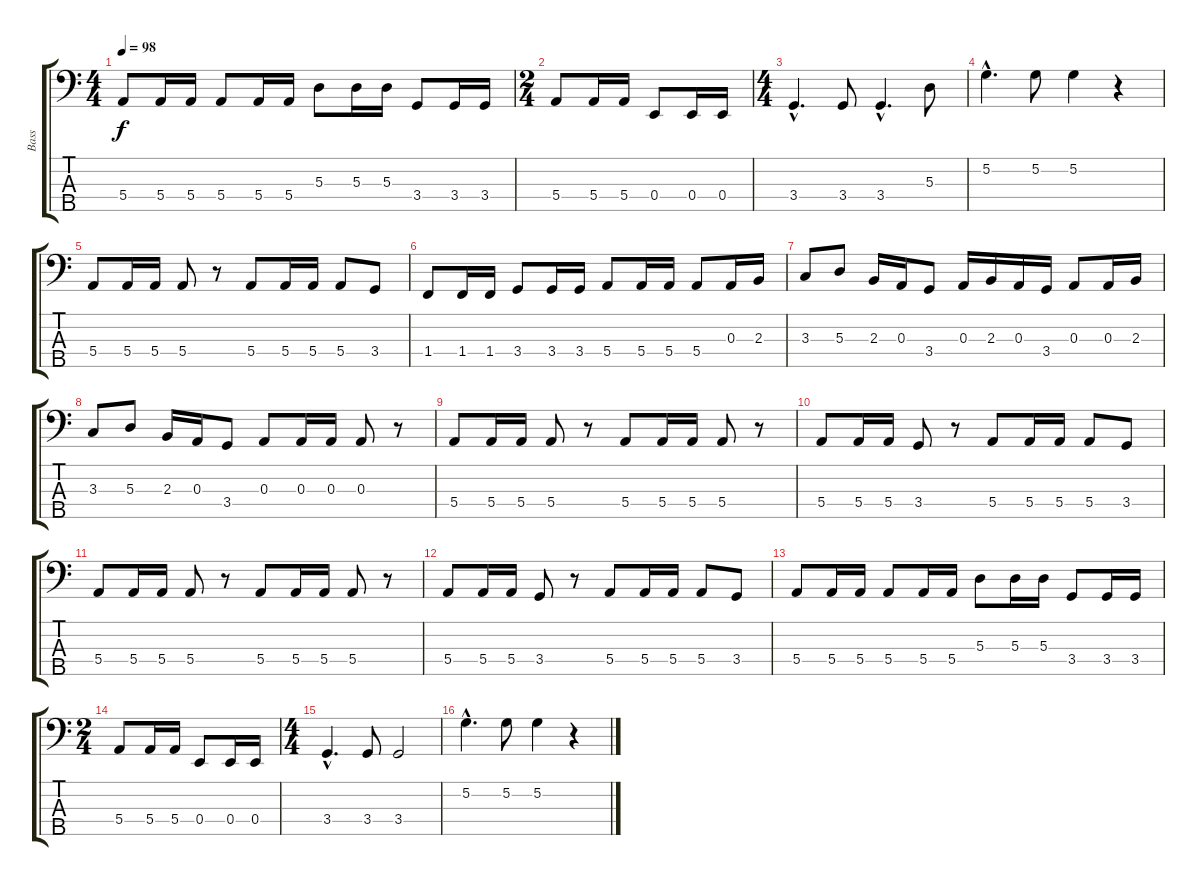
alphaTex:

\track ("Bass" "Bass") {instrument electricbassfinger}
\staff {score tabs}
\tuning (G2 D2 A1 E1 B0) {hide}
\ts (4 4)
\tempo 98
\clef f4
\ks c
5.4.8{dy f} 5.4.16 5.4.16 5.4.8 5.4.16 5.4.16 5.3.8 5.3.16 5.3.16 3.4.8 3.4.16 3.4.16 |
\ts (2 4)
5.4.8 5.4.16 5.4.16 0.4.8 0.4.16 0.4.16 |
\ts (4 4)
3.4{hac}.4{d} 3.4.8 3.4{hac}.4{d} 5.3.8 |
5.2{hac}.4{d} 5.2.8 5.2.4 r.4 |
5.4.8 5.4.16 5.4.16 5.4.8 r.8 5.4.8 5.4.16 5.4.16 5.4.8 3.4.8 |
1.4.8 1.4.16 1.4.16 3.4.8 3.4.16 3.4.16 5.4.8 5.4.16 5.4.16 5.4.8 0.3.16 2.3.16 |
3.3.8 5.3.8 2.3.16 0.3.16 3.4.8 0.3.16 2.3.16 0.3.16 3.4.16 0.3.8 0.3.16 2.3.16 |
3.3.8 5.3.8 2.3.16 0.3.16 3.4.8 0.3.8 0.3.16 0.3.16 0.3.8 r.8 |
5.4.8 5.4.16 5.4.16 5.4.8 r.8 5.4.8 5.4.16 5.4.16 5.4.8 r.8 |
5.4.8 5.4.16 5.4.16 3.4.8 r.8 5.4.8 5.4.16 5.4.16 5.4.8 3.4.8 |
5.4.8 5.4.16 5.4.16 5.4.8 r.8 5.4.8 5.4.16 5.4.16 5.4.8 r.8 |
5.4.8 5.4.16 5.4.16 3.4.8 r.8 5.4.8 5.4.16 5.4.16 5.4.8 3.4.8 |
5.4.8 5.4.16 5.4.16 5.4.8 5.4.16 5.4.16 5.3.8 5.3.16 5.3.16 3.4.8 3.4.16 3.4.16 |
\ts (2 4)
5.4.8 5.4.16 5.4.16 0.4.8 0.4.16 0.4.16 |
\ts (4 4)
3.4{hac}.4{d} 3.4.8 3.4.2 |
5.2{hac}.4{d} 5.2.8 5.2.4 r.4
